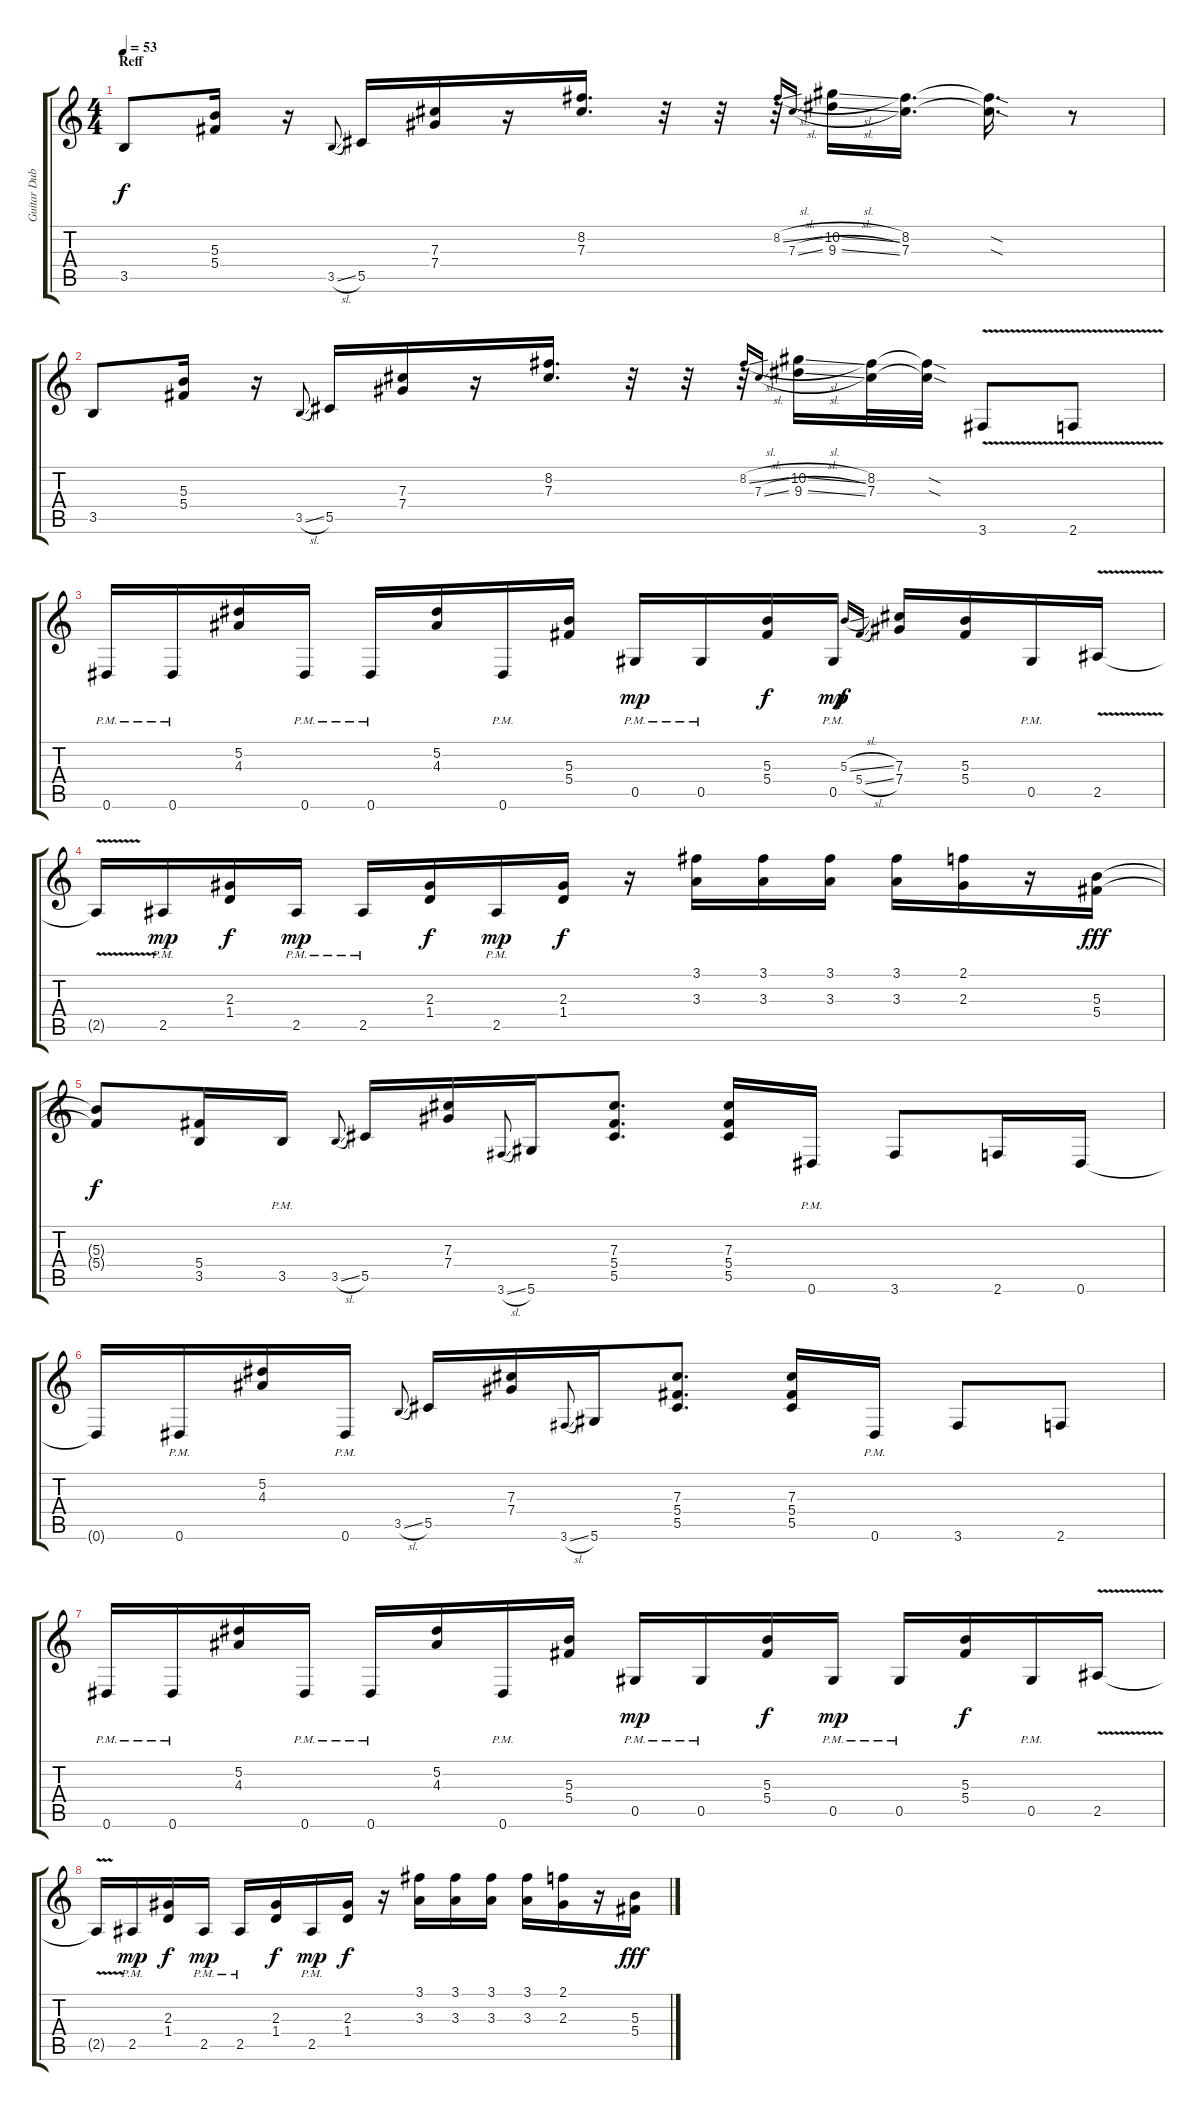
\track ("Guitar Dub" "Guitar Dub") {instrument electricguitarclean}
\staff {score tabs}
\tuning (Eb4 Bb3 Gb3 Db3 Ab2 Eb2) {hide}
\ts (4 4)
\section ("" "Reff")
\tempo 53
\clef g2
\ks c
3.5.8{dy f volume 16 instrument electricguitarclean} (5.3 5.4).16 r.16 3.5{sl}.8{gr onbeat} 5.5.16 (7.3 7.4).16 r.16 (8.2 7.3).16{d} r.32 r.32 r.32 8.2{sl}.16{gr onbeat} 7.3{sl}.16{gr onbeat} (10.2{sl} 9.3{sl}).16 (8.2 7.3).16{d} (8.2{sod t} 7.3{sod t}).16{d} r.8 |
3.5.8 (5.3 5.4).16 r.16 3.5{sl}.8{gr onbeat} 5.5.16 (7.3 7.4).16 r.16 (8.2 7.3).16{d} r.32 r.32 r.32 8.2{sl}.16{gr onbeat} 7.3{sl}.16{gr onbeat} (10.2{sl} 9.3{sl}).16 (8.2 7.3).32 (8.2{sod t} 7.3{sod t}).32 3.6{v}.8 2.6{v}.8 |
0.6{pm}.16 0.6{pm}.16 (5.2 4.3).16 0.6{pm}.16 0.6{pm}.16 (5.2 4.3).16 0.6{pm}.16 (5.3 5.4).16 0.5{pm}.16{dy mp} 0.5{pm}.16 (5.3 5.4).16{dy f} 0.5{pm}.16{dy mp} 5.3{sl}.16{gr onbeat dy f} 5.4{sl}.16{gr onbeat} (7.3 7.4).16 (5.3 5.4).16 0.5{pm}.16 2.5{v}.16 |
2.5{t}.16 2.5{pm}.16{dy mp} (2.3 1.4).16{dy f} 2.5{pm}.16{dy mp} 2.5{pm}.16 (2.3 1.4).16{dy f} 2.5{pm}.16{dy mp} (2.3 1.4).16{dy f} r.16 (3.1 3.3).16 (3.1 3.3).16 (3.1 3.3).16 (3.1 3.3).16 (2.1 2.3).16 r.16 (5.3 5.4).16{dy fff} |
(5.3{t} 5.4{t}).8{dy f} (5.4 3.5).16 3.5{pm}.16 3.5{sl}.8{gr onbeat} 5.5.16 (7.3 7.4).16 3.6{sl}.8{gr onbeat} 5.6.16 (7.3 5.4 5.5).8{d} (7.3 5.4 5.5).16 0.6{pm}.16 3.6.8 2.6.16 0.6.16 |
0.6{t}.16 0.6{pm}.16 (5.2 4.3).16 0.6{pm}.16 3.5{sl}.8{gr onbeat} 5.5.16 (7.3 7.4).16 3.6{sl}.8{gr onbeat} 5.6.16 (7.3 5.4 5.5).8{d} (7.3 5.4 5.5).16 0.6{pm}.16 3.6.8 2.6.8 |
0.6{pm}.16 0.6{pm}.16 (5.2 4.3).16 0.6{pm}.16 0.6{pm}.16 (5.2 4.3).16 0.6{pm}.16 (5.3 5.4).16 0.5{pm}.16{dy mp} 0.5{pm}.16 (5.3 5.4).16{dy f} 0.5{pm}.16{dy mp} 0.5{pm}.16 (5.3 5.4).16{dy f} 0.5{pm}.16 2.5{v}.16 |
2.5{t}.16 2.5{pm}.16{dy mp} (2.3 1.4).16{dy f} 2.5{pm}.16{dy mp} 2.5{pm}.16 (2.3 1.4).16{dy f} 2.5{pm}.16{dy mp} (2.3 1.4).16{dy f} r.16 (3.1 3.3).16 (3.1 3.3).16 (3.1 3.3).16 (3.1 3.3).16 (2.1 2.3).16 r.16 (5.3 5.4).16{dy fff}
